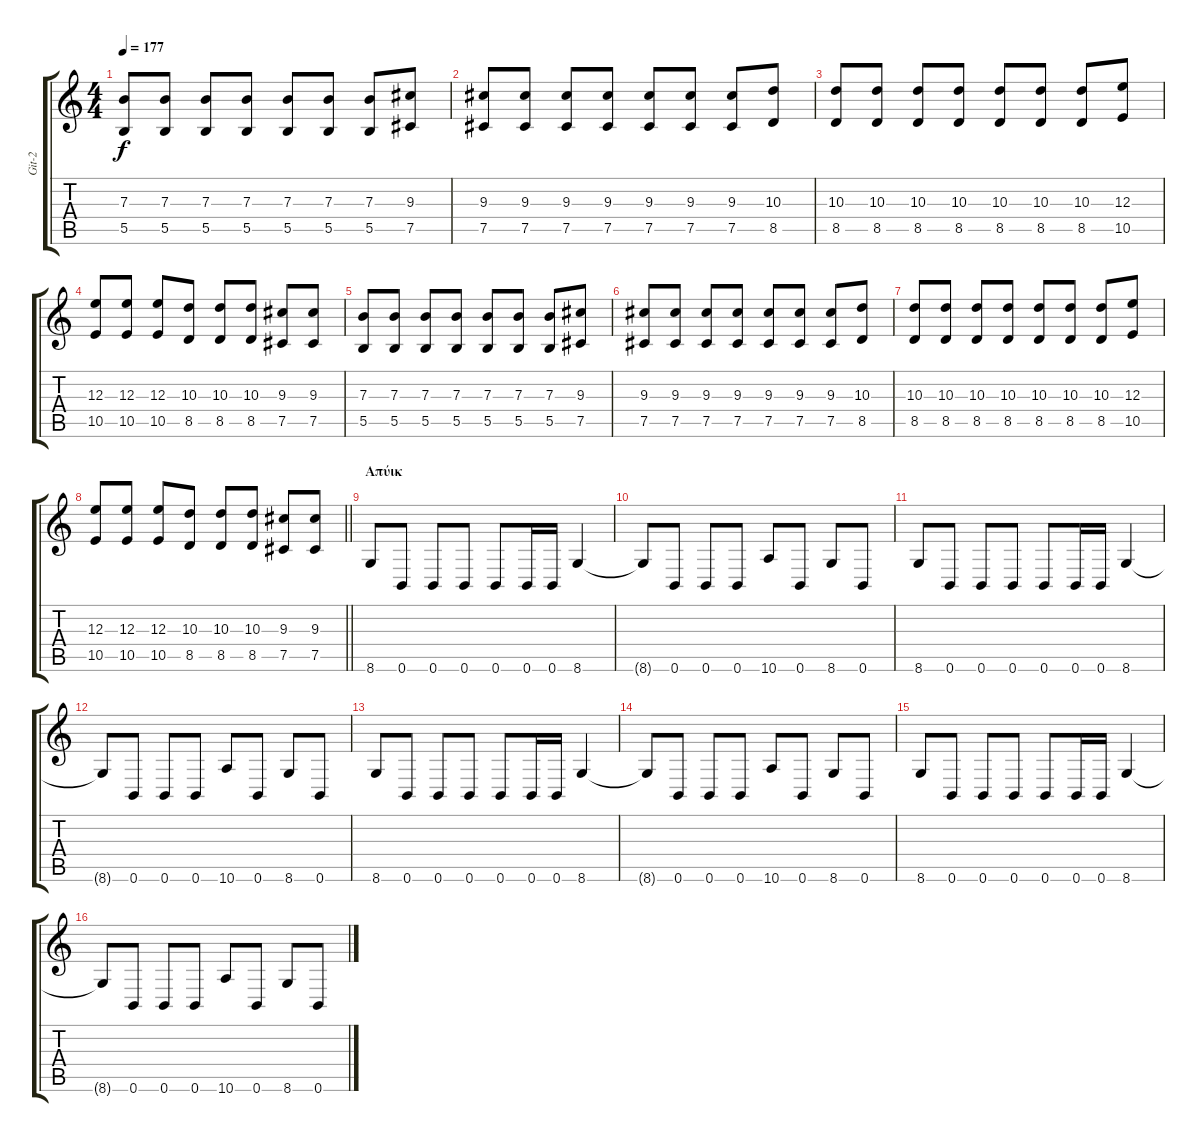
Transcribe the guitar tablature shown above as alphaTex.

\track ("Git-2" "Git-2") {instrument distortionguitar}
\staff {score tabs}
\tuning (Db4 Ab3 E3 B2 Gb2 B1) {hide}
\ts (4 4)
\tempo 177
\clef g2
\ks c
(7.3 5.5).8{dy f} (7.3 5.5).8 (7.3 5.5).8 (7.3 5.5).8 (7.3 5.5).8 (7.3 5.5).8 (7.3 5.5).8 (9.3 7.5).8 |
(9.3 7.5).8 (9.3 7.5).8 (9.3 7.5).8 (9.3 7.5).8 (9.3 7.5).8 (9.3 7.5).8 (9.3 7.5).8 (10.3 8.5).8 |
(10.3 8.5).8 (10.3 8.5).8 (10.3 8.5).8 (10.3 8.5).8 (10.3 8.5).8 (10.3 8.5).8 (10.3 8.5).8 (12.3 10.5).8 |
(12.3 10.5).8 (12.3 10.5).8 (12.3 10.5).8 (10.3 8.5).8 (10.3 8.5).8 (10.3 8.5).8 (9.3 7.5).8 (9.3 7.5).8 |
(7.3 5.5).8 (7.3 5.5).8 (7.3 5.5).8 (7.3 5.5).8 (7.3 5.5).8 (7.3 5.5).8 (7.3 5.5).8 (9.3 7.5).8 |
(9.3 7.5).8 (9.3 7.5).8 (9.3 7.5).8 (9.3 7.5).8 (9.3 7.5).8 (9.3 7.5).8 (9.3 7.5).8 (10.3 8.5).8 |
(10.3 8.5).8 (10.3 8.5).8 (10.3 8.5).8 (10.3 8.5).8 (10.3 8.5).8 (10.3 8.5).8 (10.3 8.5).8 (12.3 10.5).8 |
\barLineRight lightlight
(12.3 10.5).8 (12.3 10.5).8 (12.3 10.5).8 (10.3 8.5).8 (10.3 8.5).8 (10.3 8.5).8 (9.3 7.5).8 (9.3 7.5).8 |
\section ("" "Απύικ")
8.6.8 0.6.8 0.6.8 0.6.8 0.6.8 0.6.16 0.6.16 8.6.4 |
8.6{t}.8 0.6.8 0.6.8 0.6.8 10.6.8 0.6.8 8.6.8 0.6.8 |
8.6.8 0.6.8 0.6.8 0.6.8 0.6.8 0.6.16 0.6.16 8.6.4 |
8.6{t}.8 0.6.8 0.6.8 0.6.8 10.6.8 0.6.8 8.6.8 0.6.8 |
8.6.8 0.6.8 0.6.8 0.6.8 0.6.8 0.6.16 0.6.16 8.6.4 |
8.6{t}.8 0.6.8 0.6.8 0.6.8 10.6.8 0.6.8 8.6.8 0.6.8 |
8.6.8 0.6.8 0.6.8 0.6.8 0.6.8 0.6.16 0.6.16 8.6.4 |
8.6{t}.8 0.6.8 0.6.8 0.6.8 10.6.8 0.6.8 8.6.8 0.6.8
